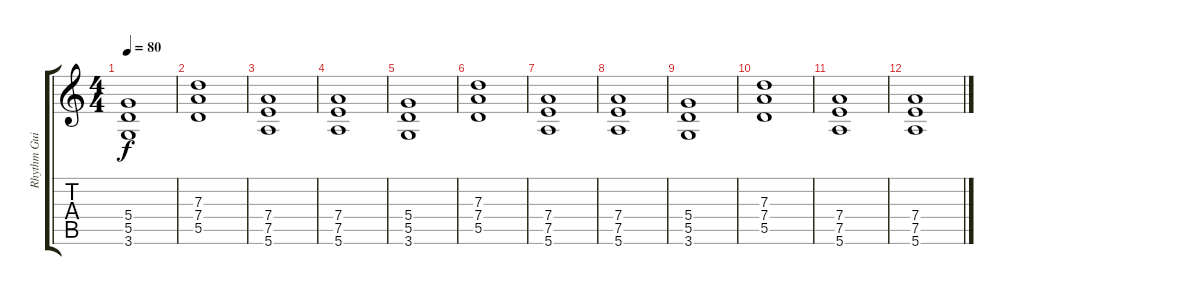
\track ("Rhythm Guitar" "Rhythm Gui") {instrument overdrivenguitar}
\staff {score tabs}
\tuning (E4 B3 G3 D3 A2 E2) {hide}
\ts (4 4)
\tempo 80
\clef g2
\ks c
(5.4 5.5 3.6).1{dy f} |
(7.3 7.4 5.5).1 |
(7.4 7.5 5.6).1 |
(7.4 7.5 5.6).1 |
(5.4 5.5 3.6).1 |
(7.3 7.4 5.5).1 |
(7.4 7.5 5.6).1 |
(7.4 7.5 5.6).1 |
(5.4 5.5 3.6).1 |
(7.3 7.4 5.5).1 |
(7.4 7.5 5.6).1 |
(7.4 7.5 5.6).1
